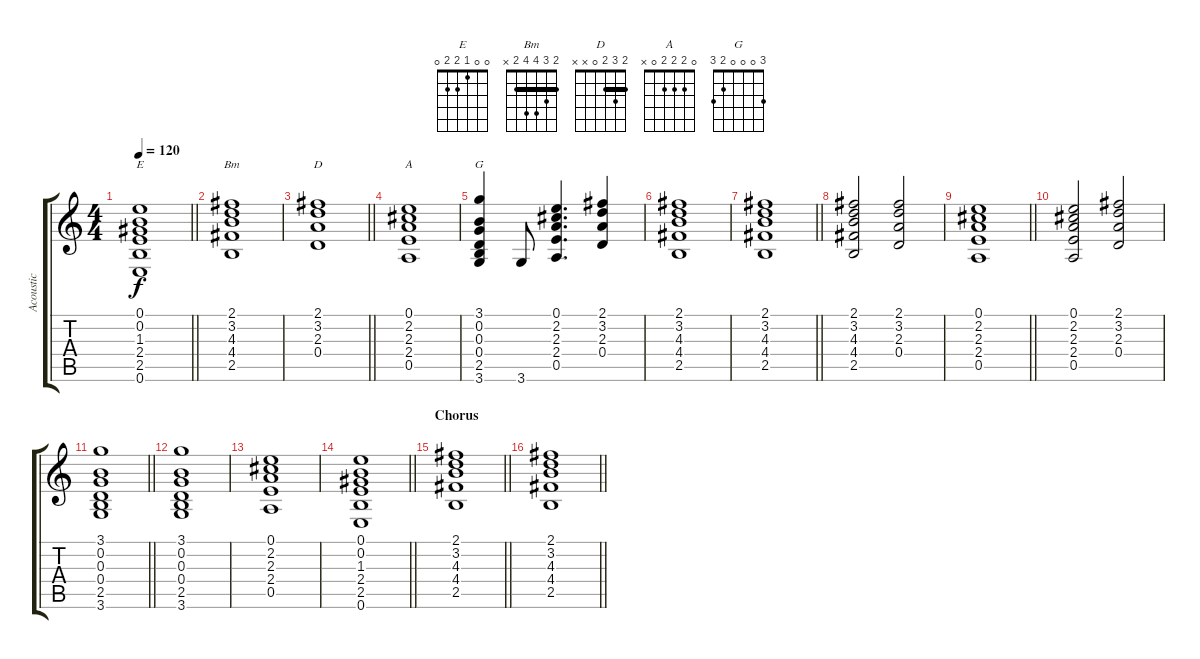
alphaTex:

\track ("Acoustic" "Acoustic") {instrument acousticguitarsteel}
\staff {score tabs}
\tuning (E4 B3 G3 D3 A2 E2) {hide}
\chord ("E" 0 0 1 2 2 0)
\chord ("Bm" 2 3 4 4 2 x) {barre 2}
\chord ("D" 2 3 2 0 x x) {barre 2}
\chord ("A" 0 2 2 2 0 x)
\chord ("G" 3 0 0 0 2 3)
\ts (4 4)
\tempo 120
\clef g2
\barLineRight lightlight
\ks c
(0.1 0.2 1.3 2.4 2.5 0.6).1{ch "E" dy f} |
(2.1 3.2 4.3 4.4 2.5).1{ch "Bm"} |
\barLineRight lightlight
(2.1 3.2 2.3 0.4).1{ch "D"} |
(0.1 2.2 2.3 2.4 0.5).1{ch "A"} |
(3.1 0.2 0.3 0.4 2.5 3.6).4{ch "G"} 3.6.8 (0.1 2.2 2.3 2.4 0.5).4{d} (2.1 3.2 2.3 0.4).4 |
(2.1 3.2 4.3 4.4 2.5).1 |
\barLineRight lightlight
(2.1 3.2 4.3 4.4 2.5).1 |
(2.1 3.2 4.3 4.4 2.5).2 (2.1 3.2 2.3 0.4).2 |
\barLineRight lightlight
(0.1 2.2 2.3 2.4 0.5).1 |
(0.1 2.2 2.3 2.4 0.5).2 (2.1 3.2 2.3 0.4).2 |
\barLineRight lightlight
(3.1 0.2 0.3 0.4 2.5 3.6).1 |
(3.1 0.2 0.3 0.4 2.5 3.6).1 |
(0.1 2.2 2.3 2.4 0.5).1 |
\barLineRight lightlight
(0.1 0.2 1.3 2.4 2.5 0.6).1 |
\section ("" "Chorus")
\barLineRight lightlight
(2.1 3.2 4.3 4.4 2.5).1 |
\barLineRight lightlight
(2.1 3.2 4.3 4.4 2.5).1
